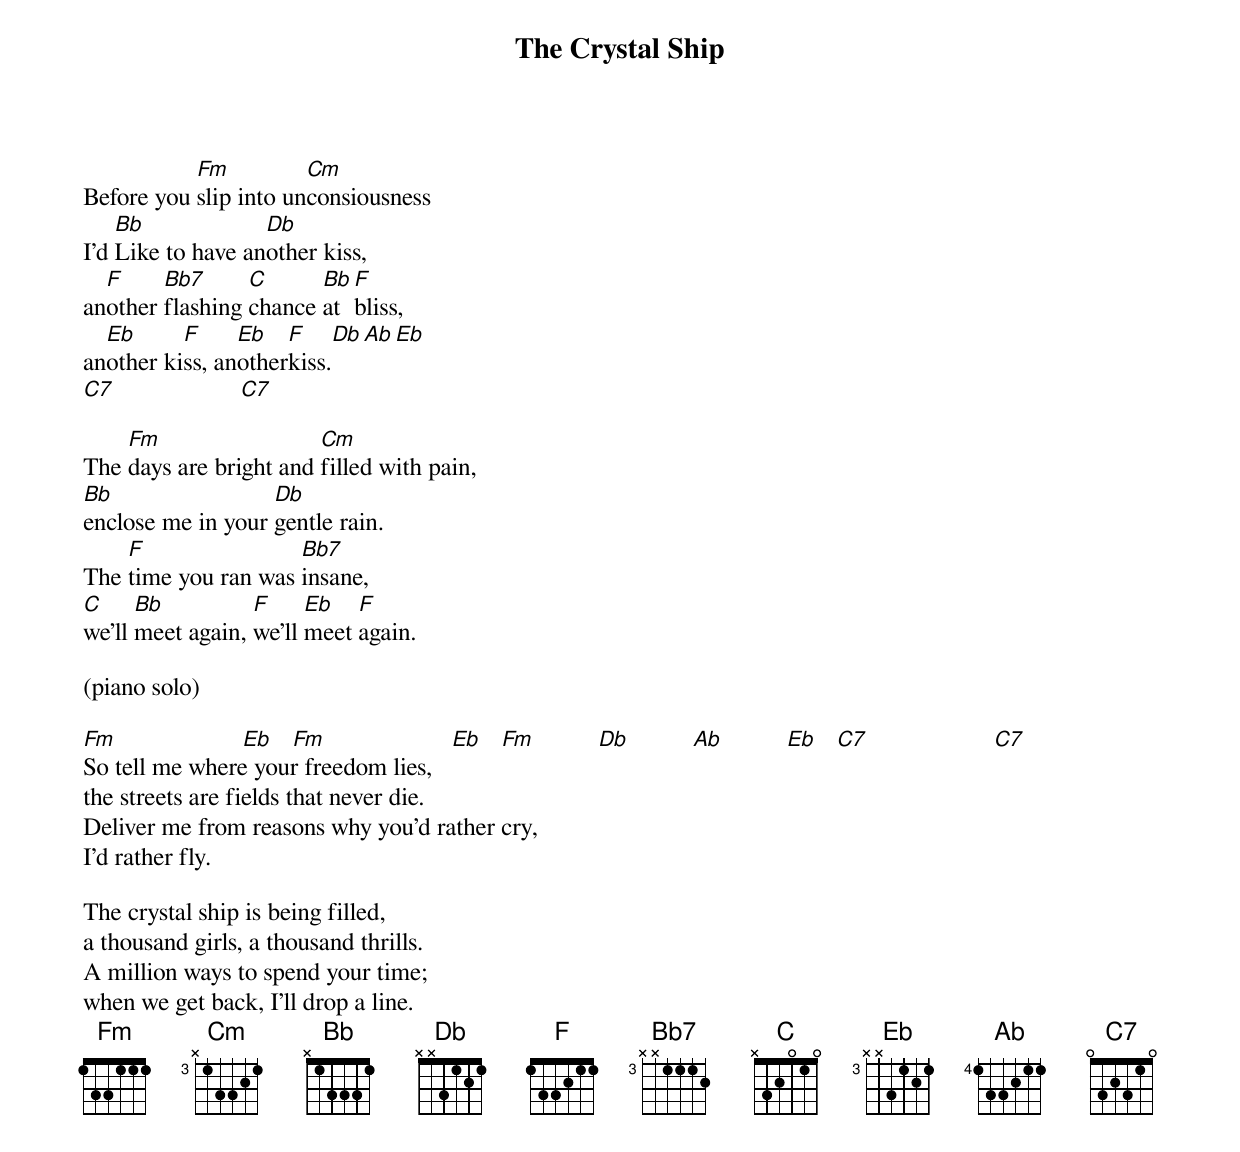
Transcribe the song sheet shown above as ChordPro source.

{title:The Crystal Ship}

Before you [Fm]slip into un[Cm]consiousness
I'd [Bb]Like to have an[Db]other kiss,
an[F]other [Bb7]flashing [C]chance [Bb]at [F]bliss,
an[Eb]other ki[F]ss, an[Eb]other[F]kiss.[Db][Ab][Eb]
[C7]                    [C7]

The [Fm]days are bright and [Cm]filled with pain,
[Bb]enclose me in your [Db]gentle rain.
The [F]time you ran was [Bb7]insane,
[C]we'll [Bb]meet again, [F]we'll [Eb]meet [F]again.

(piano solo)

[Fm]                    [Eb]   [Fm]                    [Eb]   [Fm]          [Db]          [Ab]          [Eb]   [C7]                    [C7]
So tell me where your freedom lies,
the streets are fields that never die.
Deliver me from reasons why you'd rather cry,
I'd rather fly.

The crystal ship is being filled,
a thousand girls, a thousand thrills.
A million ways to spend your time;
when we get back, I'll drop a line.
